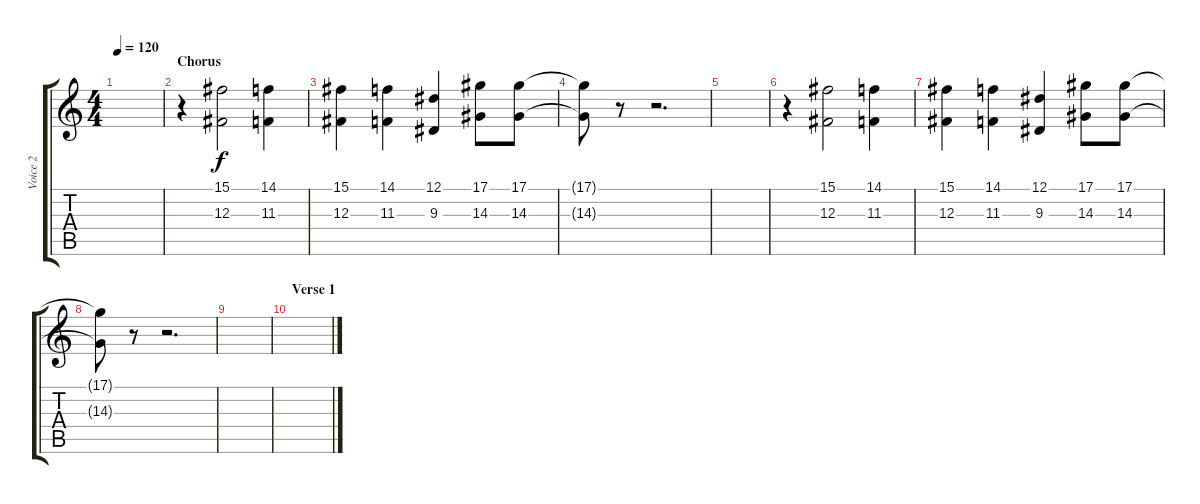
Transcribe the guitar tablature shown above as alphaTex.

\track ("Voice 2" "Voice 2") {instrument clarinet}
\staff {score tabs}
\tuning (Eb4 Bb3 Gb3 Db3 Ab2 Eb2) {hide}
\ts (4 4)
\tempo 120
\clef g2
\ks c
|
\section ("" "Chorus")
r.4 (15.1 12.3).2 (14.1 11.3).4 |
(15.1 12.3).4 (14.1 11.3).4 (12.1 9.3).4 (17.1 14.3).8 (17.1 14.3).8 |
(17.1{t} 14.3{t}).8 r.8 r.2{d} |
|
r.4 (15.1 12.3).2 (14.1 11.3).4 |
(15.1 12.3).4 (14.1 11.3).4 (12.1 9.3).4 (17.1 14.3).8 (17.1 14.3).8 |
(17.1{t} 14.3{t}).8 r.8 r.2{d} |
|
\section ("" "Verse 1")
